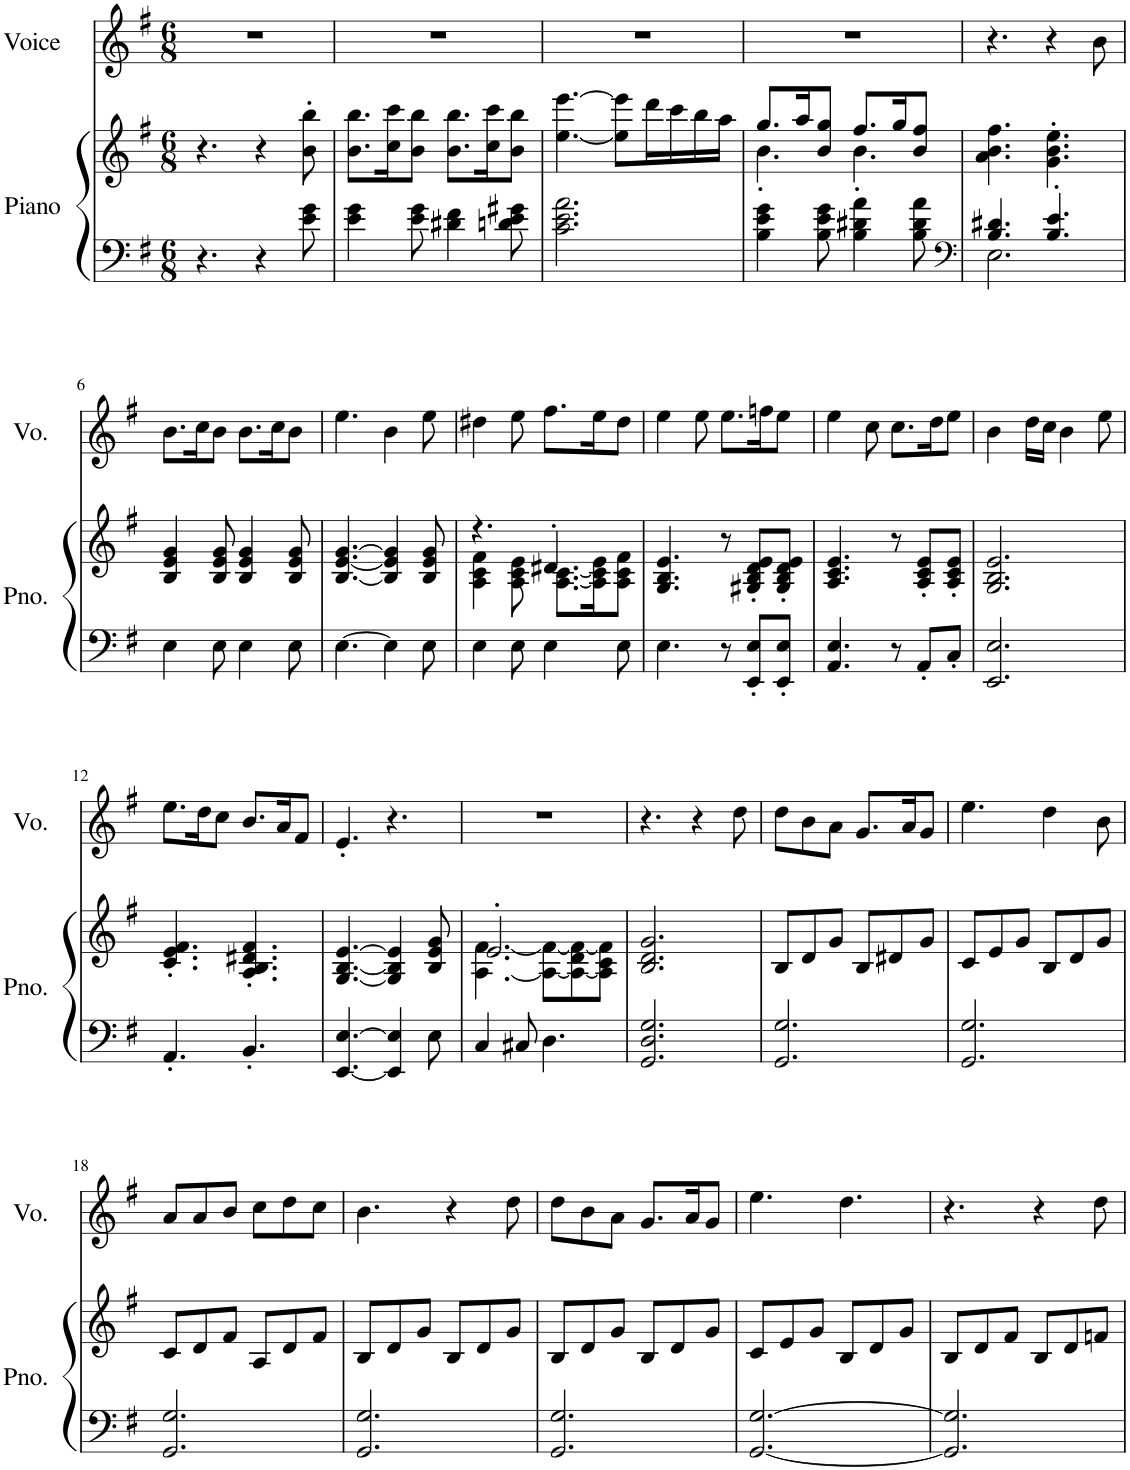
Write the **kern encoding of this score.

**kern	**kern	**kern
*part2	*part2	*part1
*staff3	*staff2	*staff1
*I"Piano	*	*I"Voice
*I'Pno.	*	*I'Vo.
*clefF4	*clefG2	*clefG2
*k[f#]	*k[f#]	*k[f#]
*M6/8	*M6/8	*M6/8
=1	=1	=1
4.r	4.r	2.r
4r	4r	.
8e\ 8g\	8b\' 8bb\'	.
=2	=2	=2
4e\ 4g\	8.b\ 8.bb\L	2.r
.	16cc\ 16ccc\K	.
8e\ 8g\	8b\ 8bb\J	.
4d#X\ 4f#\	8.b\ 8.bb\L	.
.	16cc\ 16ccc\K	.
8dn\ 8e\ 8g#X\	8b\ 8bb\J	.
=3	=3	=3
2.c\ 2.e\ 2.a\	[4.ee\ [4.eee\	2.r
.	8ee\] 8eee\]L	.
.	16ddd\L	.
.	16ccc\	.
.	16bb\	.
.	16aa\JJ	.
=4	=4	=4
*	*^	*
4B\ 4e\ 4g\	8.gg/L	4.b'\	2.r
.	16aa/K	.	.
8B\ 8e\ 8g\	8b/ 8gg/J	.	.
4B\ 4d#X\ 4a\	8.ff#/L	4.b'\	.
.	16gg/K	.	.
8B\ 8d#\ 8a\	8b/ 8ff#/J	.	.
*	*v	*v	*
=5	=5	=5
*clefF4	*	*
*^	*	*
4.B/ 4.d#X/	2.E\	4.a\ 4.b\ 4.ff#\	4.r
4.B/' 4.e/'	.	4.g\' 4.b\' 4.ee\'	4r
.	.	.	8b\
*v	*v	*	*
!!LO:LB:g=z
=6	=6	=6
4E\	4B/ 4e/ 4g/	8.b\L
.	.	16cc\K
8E\	8B/ 8e/ 8g/	8b\J
4E\	4B/ 4e/ 4g/	8.b\L
.	.	16cc\K
8E\	8B/ 8e/ 8g/	8b\J
=7	=7	=7
[4.E\	[4.B/ [4.e/ [4.g/	4.ee\
4E\]	4B/] 4e/] 4g/]	4b\
8E\	8B/ 8e/ 8g/	8ee\
=8	=8	=8
*	*^	*
4E\	4.r	4A\ 4c\ 4f#\	4dd#X\
8E\	.	8A\ 8c\ 8e\	8ee\
4E\	4.d#X'/	[8.A\ [8.c\L	8.ff#\L
.	.	16A\] 16c\] 16e\K	16ee\K
8E\	.	8A\ 8c\ 8f#\J	8dd#\J
*	*v	*v	*
=9	=9	=9
4.E\	4.G/ 4.B/ 4.e/	4ee\
.	.	8ee\
8r	8r	8.ee\L
8EE/' 8E/'L	8G#X/' 8B/' 8d/' 8e/'L	.
.	.	16ffn\K
8EE/' 8E/'J	8G#/' 8B/' 8d/' 8e/'J	8ee\J
=10	=10	=10
4.AA/ 4.E/	4.A/ 4.c/ 4.e/	4ee\
.	.	8cc\
8r	8r	8.cc\L
8AA'/L	8A/' 8c/' 8e/'L	.
.	.	16dd\K
8C'/J	8A/' 8c/' 8e/'J	8ee\J
=11	=11	=11
2.EE/ 2.E/	2.G/ 2.B/ 2.e/	4b\
.	.	16dd\LL
.	.	16cc\JJ
.	.	4b\
.	.	8ee\
!!LO:LB:g=z
=12	=12	=12
4.AA'/	4.c/' 4.e/' 4.f#/'	8.ee\L
.	.	16dd\K
.	.	8cc\J
4.BB'/	4.A/' 4.B/' 4.d#X/' 4.f#/'	8.b/L
.	.	16a/K
.	.	8f#/J
=13	=13	=13
[4.EE/ [4.E/	[4.G/ [4.B/ [4.e/	4.e'/
4EE/] 4E/]	4G/] 4B/] 4e/]	4.r
8E\	8B/ 8e/ 8g/	.
=14	=14	=14
*	*^	*
4C/	2.e'/	[4.A\ [4.f#\	2.r
8C#X/	.	.	.
4.D\	.	8A\_ 8f#\_L	.
.	.	8A\_ 8d\ 8f#\_	.
.	.	8A\] 8c\ 8f#\]J	.
*	*v	*v	*
=15	=15	=15
2.GG/ 2.D/ 2.G/	2.B/ 2.d/ 2.g/	4.r
.	.	4r
.	.	8dd\
=16	=16	=16
2.GG/ 2.G/	8B/L	8dd\L
.	8d/	8b\
.	8g/J	8a\J
.	8B/L	8.g/L
.	8d#X/	.
.	.	16a/K
.	8g/J	8g/J
=17	=17	=17
2.GG/ 2.G/	8c/L	4.ee\
.	8e/	.
.	8g/J	.
.	8B/L	4dd\
.	8d/	.
.	8g/J	8b\
!!LO:LB:g=z
=18	=18	=18
2.GG/ 2.G/	8c/L	8a/L
.	8d/	8a/
.	8f#/J	8b/J
.	8A/L	8cc\L
.	8d/	8dd\
.	8f#/J	8cc\J
=19	=19	=19
2.GG/ 2.G/	8B/L	4.b\
.	8d/	.
.	8g/J	.
.	8B/L	4r
.	8d/	.
.	8g/J	8dd\
=20	=20	=20
2.GG/ 2.G/	8B/L	8dd\L
.	8d/	8b\
.	8g/J	8a\J
.	8B/L	8.g/L
.	8d/	.
.	.	16a/K
.	8g/J	8g/J
=21	=21	=21
[2.GG/ [2.G/	8c/L	4.ee\
.	8e/	.
.	8g/J	.
.	8B/L	4.dd\
.	8d/	.
.	8g/J	.
=22	=22	=22
2.GG/] 2.G/]	8B/L	4.r
.	8d/	.
.	8f#/J	.
.	8B/L	4r
.	8d/	.
.	8fn/J	8dd\
=	=	=
*-	*-	*-
